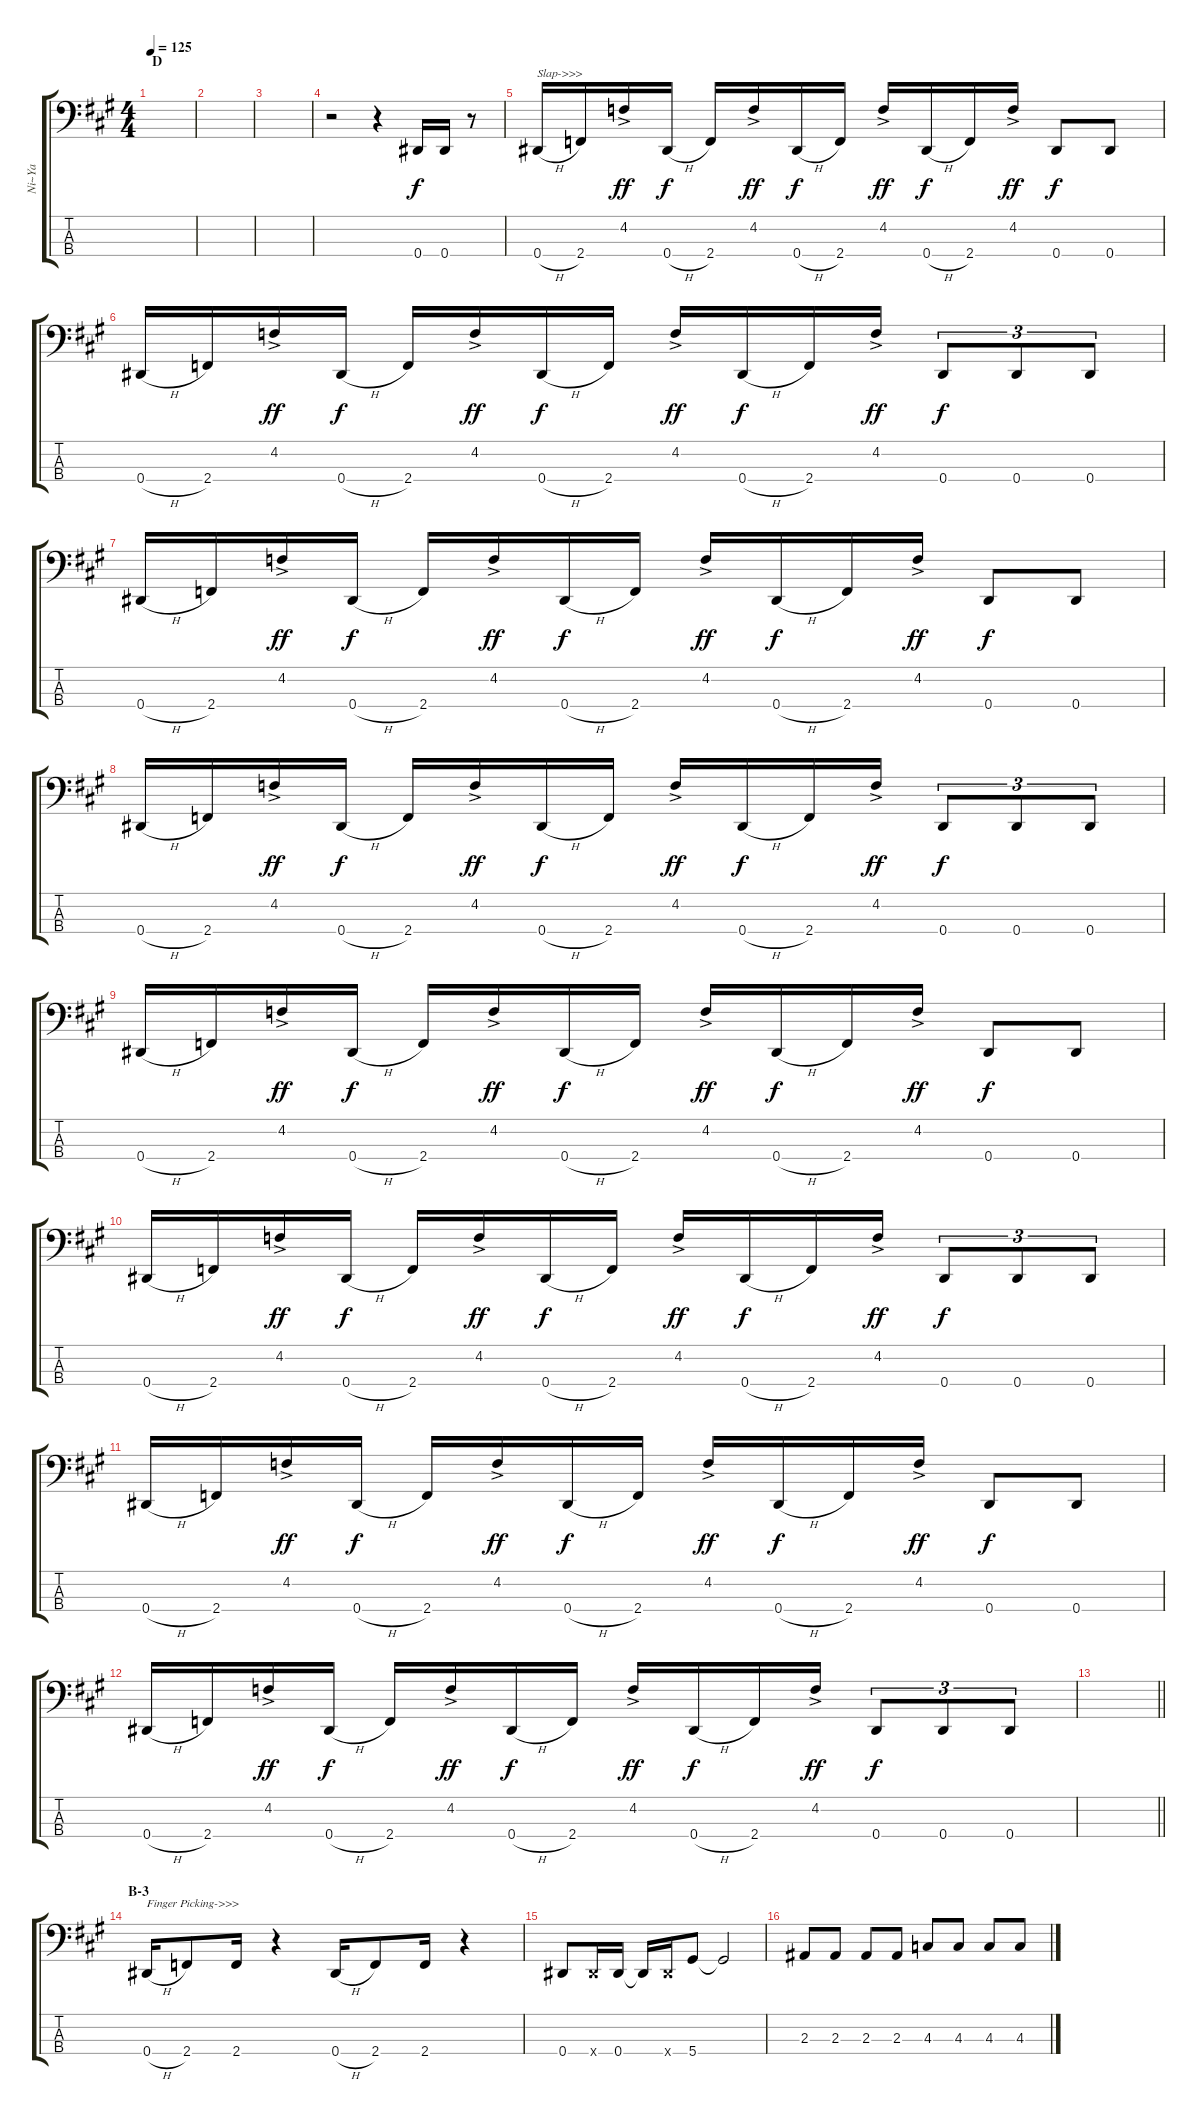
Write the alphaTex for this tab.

\track ("Ni~Ya" "Ni~Ya") {instrument slapbass2}
\staff {score tabs}
\tuning (Gb2 Db2 Ab1 Eb1) {hide}
\ts (4 4)
\section ("" "D")
\tempo 125
\clef f4
\ks a
|
|
|
r.2 r.4 0.4.16 0.4.16 r.8 |
0.4{h}.16{txt "Slap->>>" instrument slapbass2} 2.4.16 4.2{ac}.16{dy ff} 0.4{h}.16{dy f} 2.4.16 4.2{ac}.16{dy ff} 0.4{h}.16{dy f} 2.4.16 4.2{ac}.16{dy ff} 0.4{h}.16{dy f} 2.4.16 4.2{ac}.16{dy ff} 0.4.8{dy f} 0.4.8 |
0.4{h}.16 2.4.16 4.2{ac}.16{dy ff} 0.4{h}.16{dy f} 2.4.16 4.2{ac}.16{dy ff} 0.4{h}.16{dy f} 2.4.16 4.2{ac}.16{dy ff} 0.4{h}.16{dy f} 2.4.16 4.2{ac}.16{dy ff} 0.4.8{tu (3 2) dy f} 0.4.8{tu (3 2)} 0.4.8{tu (3 2)} |
0.4{h}.16 2.4.16 4.2{ac}.16{dy ff} 0.4{h}.16{dy f} 2.4.16 4.2{ac}.16{dy ff} 0.4{h}.16{dy f} 2.4.16 4.2{ac}.16{dy ff} 0.4{h}.16{dy f} 2.4.16 4.2{ac}.16{dy ff} 0.4.8{dy f} 0.4.8 |
0.4{h}.16 2.4.16 4.2{ac}.16{dy ff} 0.4{h}.16{dy f} 2.4.16 4.2{ac}.16{dy ff} 0.4{h}.16{dy f} 2.4.16 4.2{ac}.16{dy ff} 0.4{h}.16{dy f} 2.4.16 4.2{ac}.16{dy ff} 0.4.8{tu (3 2) dy f} 0.4.8{tu (3 2)} 0.4.8{tu (3 2)} |
0.4{h}.16 2.4.16 4.2{ac}.16{dy ff} 0.4{h}.16{dy f} 2.4.16 4.2{ac}.16{dy ff} 0.4{h}.16{dy f} 2.4.16 4.2{ac}.16{dy ff} 0.4{h}.16{dy f} 2.4.16 4.2{ac}.16{dy ff} 0.4.8{dy f} 0.4.8 |
0.4{h}.16 2.4.16 4.2{ac}.16{dy ff} 0.4{h}.16{dy f} 2.4.16 4.2{ac}.16{dy ff} 0.4{h}.16{dy f} 2.4.16 4.2{ac}.16{dy ff} 0.4{h}.16{dy f} 2.4.16 4.2{ac}.16{dy ff} 0.4.8{tu (3 2) dy f} 0.4.8{tu (3 2)} 0.4.8{tu (3 2)} |
0.4{h}.16 2.4.16 4.2{ac}.16{dy ff} 0.4{h}.16{dy f} 2.4.16 4.2{ac}.16{dy ff} 0.4{h}.16{dy f} 2.4.16 4.2{ac}.16{dy ff} 0.4{h}.16{dy f} 2.4.16 4.2{ac}.16{dy ff} 0.4.8{dy f} 0.4.8 |
0.4{h}.16 2.4.16 4.2{ac}.16{dy ff} 0.4{h}.16{dy f} 2.4.16 4.2{ac}.16{dy ff} 0.4{h}.16{dy f} 2.4.16 4.2{ac}.16{dy ff} 0.4{h}.16{dy f} 2.4.16 4.2{ac}.16{dy ff} 0.4.8{tu (3 2) dy f} 0.4.8{tu (3 2)} 0.4.8{tu (3 2)} |
\barLineRight lightlight
|
\section ("" "B-3")
0.4{h}.16{txt "Finger Picking->>>" instrument electricbassfinger} 2.4.8 2.4.16 r.4 0.4{h}.16 2.4.8 2.4.16 r.4 |
0.4.8 0.4{x}.16 0.4.16 0.4{t}.16 0.4{x}.16 5.4.8 5.4{t}.2 |
2.3.8 2.3.8 2.3.8 2.3.8 4.3.8 4.3.8 4.3.8 4.3.8
